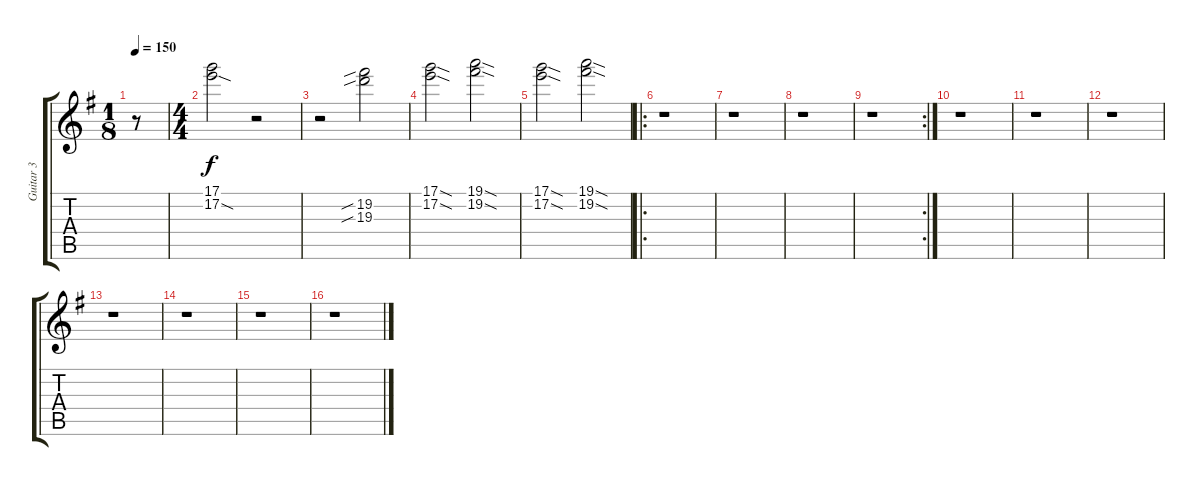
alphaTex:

\track ("Guitar 3" "Guitar 3") {instrument distortionguitar}
\staff {score tabs}
\tuning (D4 B3 G3 D3 G3 D2) {hide}
\ts (1 8)
\tempo 150
\clef g2
\ks g
r.8{dy f instrument distortionguitar} |
\ts (4 4)
(17.1 17.2{sod}).2 r.2 |
r.2 (19.2{sib} 19.3{sib}).2 |
(17.1{sod} 17.2{sod}).2 (19.1{sod} 19.2{sod}).2 |
(17.1{sod} 17.2{sod}).2 (19.1{sod} 19.2{sod}).2 |
\ro
r.1 |
r.1 |
r.1 |
\rc 2
r.1 |
r.1 |
r.1 |
r.1 |
r.1 |
r.1 |
r.1 |
r.1
